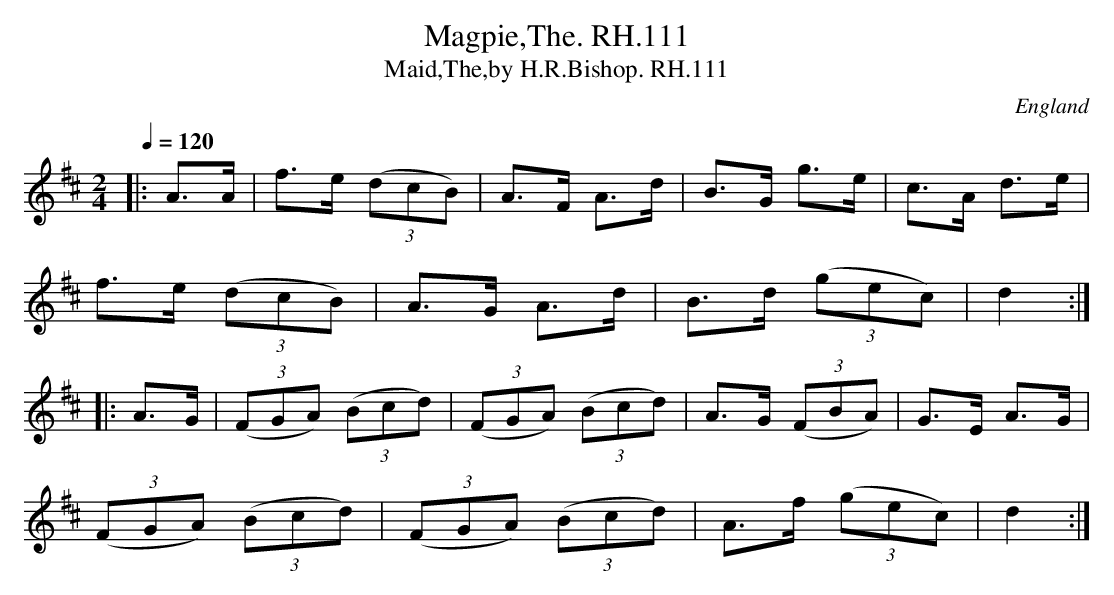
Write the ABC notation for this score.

X:1
T:Magpie,The. RH.111
T:Maid,The,by H.R.Bishop. RH.111
L:1/8
M:2/4
O:England
Q:1/4=120
K:D
|:A>A|\
f>e ((3dcB)|A>F A>d|B>G g>e|c>A d>e|!
f>e ((3dcB)|A>G A>d|B>d ((3gec)|d2:|!
|:A>G|((3FGA) ((3Bcd)|((3FGA) ((3Bcd)|\
A>G ((3FBA)|G>E A>G|!
((3FGA) ((3Bcd)|((3FGA) ((3Bcd)|A>f ((3gec)|d2:|
